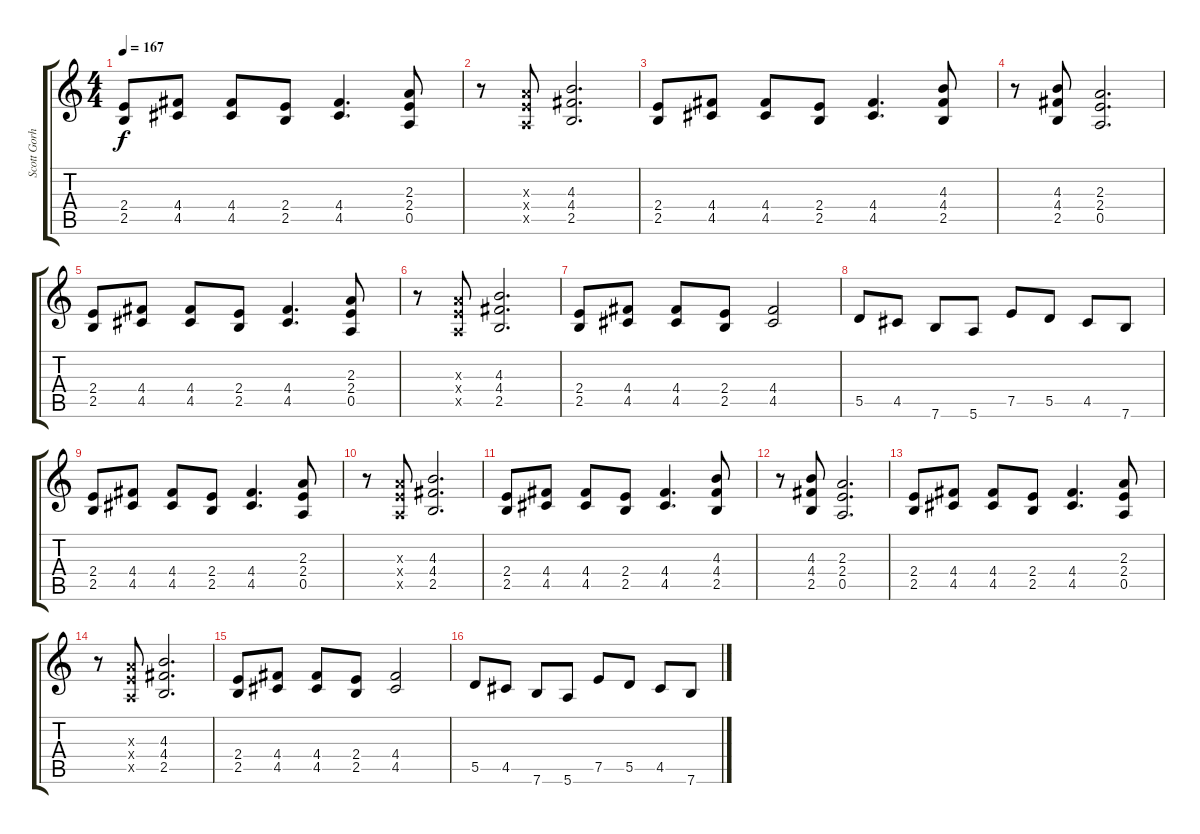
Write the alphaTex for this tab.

\track ("Scott Gorham" "Scott Gorh") {instrument overdrivenguitar}
\staff {score tabs}
\tuning (E4 B3 G3 D3 A2 E2) {hide}
\ts (4 4)
\tempo 167
\clef g2
\ks c
(2.4 2.5).8{dy f} (4.4 4.5).8 (4.4 4.5).8 (2.4 2.5).8 (4.4 4.5).4{d} (2.3 2.4 0.5).8 |
r.8 (2.3{x} 2.4{x} 0.5{x}).8 (4.3 4.4 2.5).2{d} |
(2.4 2.5).8 (4.4 4.5).8 (4.4 4.5).8 (2.4 2.5).8 (4.4 4.5).4{d} (4.3 4.4 2.5).8 |
r.8 (4.3 4.4 2.5).8 (2.3 2.4 0.5).2{d} |
(2.4 2.5).8 (4.4 4.5).8 (4.4 4.5).8 (2.4 2.5).8 (4.4 4.5).4{d} (2.3 2.4 0.5).8 |
r.8 (2.3{x} 2.4{x} 0.5{x}).8 (4.3 4.4 2.5).2{d} |
(2.4 2.5).8 (4.4 4.5).8 (4.4 4.5).8 (2.4 2.5).8 (4.4 4.5).2 |
5.5.8 4.5.8 7.6.8 5.6.8 7.5.8 5.5.8 4.5.8 7.6.8 |
(2.4 2.5).8 (4.4 4.5).8 (4.4 4.5).8 (2.4 2.5).8 (4.4 4.5).4{d} (2.3 2.4 0.5).8 |
r.8 (2.3{x} 2.4{x} 0.5{x}).8 (4.3 4.4 2.5).2{d} |
(2.4 2.5).8 (4.4 4.5).8 (4.4 4.5).8 (2.4 2.5).8 (4.4 4.5).4{d} (4.3 4.4 2.5).8 |
r.8 (4.3 4.4 2.5).8 (2.3 2.4 0.5).2{d} |
(2.4 2.5).8 (4.4 4.5).8 (4.4 4.5).8 (2.4 2.5).8 (4.4 4.5).4{d} (2.3 2.4 0.5).8 |
r.8 (2.3{x} 2.4{x} 0.5{x}).8 (4.3 4.4 2.5).2{d} |
(2.4 2.5).8 (4.4 4.5).8 (4.4 4.5).8 (2.4 2.5).8 (4.4 4.5).2 |
5.5.8 4.5.8 7.6.8 5.6.8 7.5.8 5.5.8 4.5.8 7.6.8
